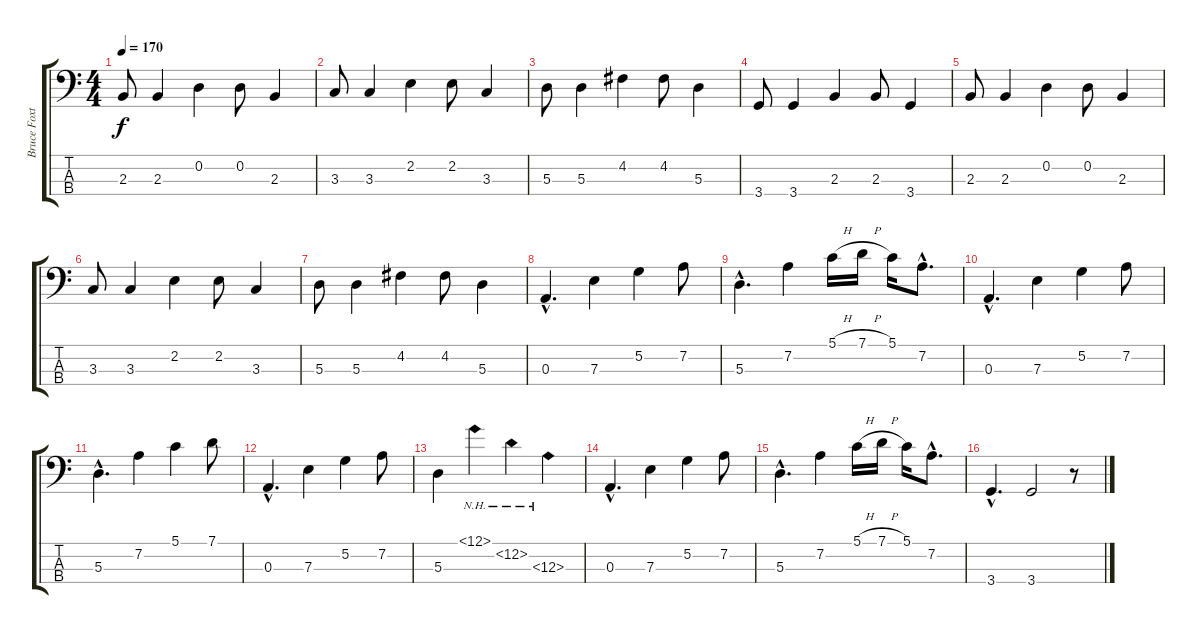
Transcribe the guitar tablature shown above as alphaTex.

\track ("Bruce Foxton" "Bruce Foxt") {instrument electricbassfinger}
\staff {score tabs}
\tuning (G2 D2 A1 E1) {hide}
\ts (4 4)
\tempo 170
\clef f4
\ks c
2.3.8{dy f} 2.3.4 0.2.4 0.2.8 2.3.4 |
3.3.8 3.3.4 2.2.4 2.2.8 3.3.4 |
5.3.8 5.3.4 4.2.4 4.2.8 5.3.4 |
3.4.8 3.4.4 2.3.4 2.3.8 3.4.4 |
2.3.8 2.3.4 0.2.4 0.2.8 2.3.4 |
3.3.8 3.3.4 2.2.4 2.2.8 3.3.4 |
5.3.8 5.3.4 4.2.4 4.2.8 5.3.4 |
0.3{hac}.4{d} 7.3.4 5.2.4 7.2.8 |
5.3{hac}.4{d} 7.2.4 5.1{h}.16 7.1{h}.16 5.1.16 7.2{hac}.8{d} |
0.3{hac}.4{d} 7.3.4 5.2.4 7.2.8 |
5.3{hac}.4{d} 7.2.4 5.1.4 7.1.8 |
0.3{hac}.4{d} 7.3.4 5.2.4 7.2.8 |
5.3.4 12.1{nh}.4 12.2{nh}.4 12.3{nh}.4 |
0.3{hac}.4{d} 7.3.4 5.2.4 7.2.8 |
5.3{hac}.4{d} 7.2.4 5.1{h}.16 7.1{h}.16 5.1.16 7.2{hac}.8{d} |
3.4{hac}.4{d} 3.4.2 r.8
